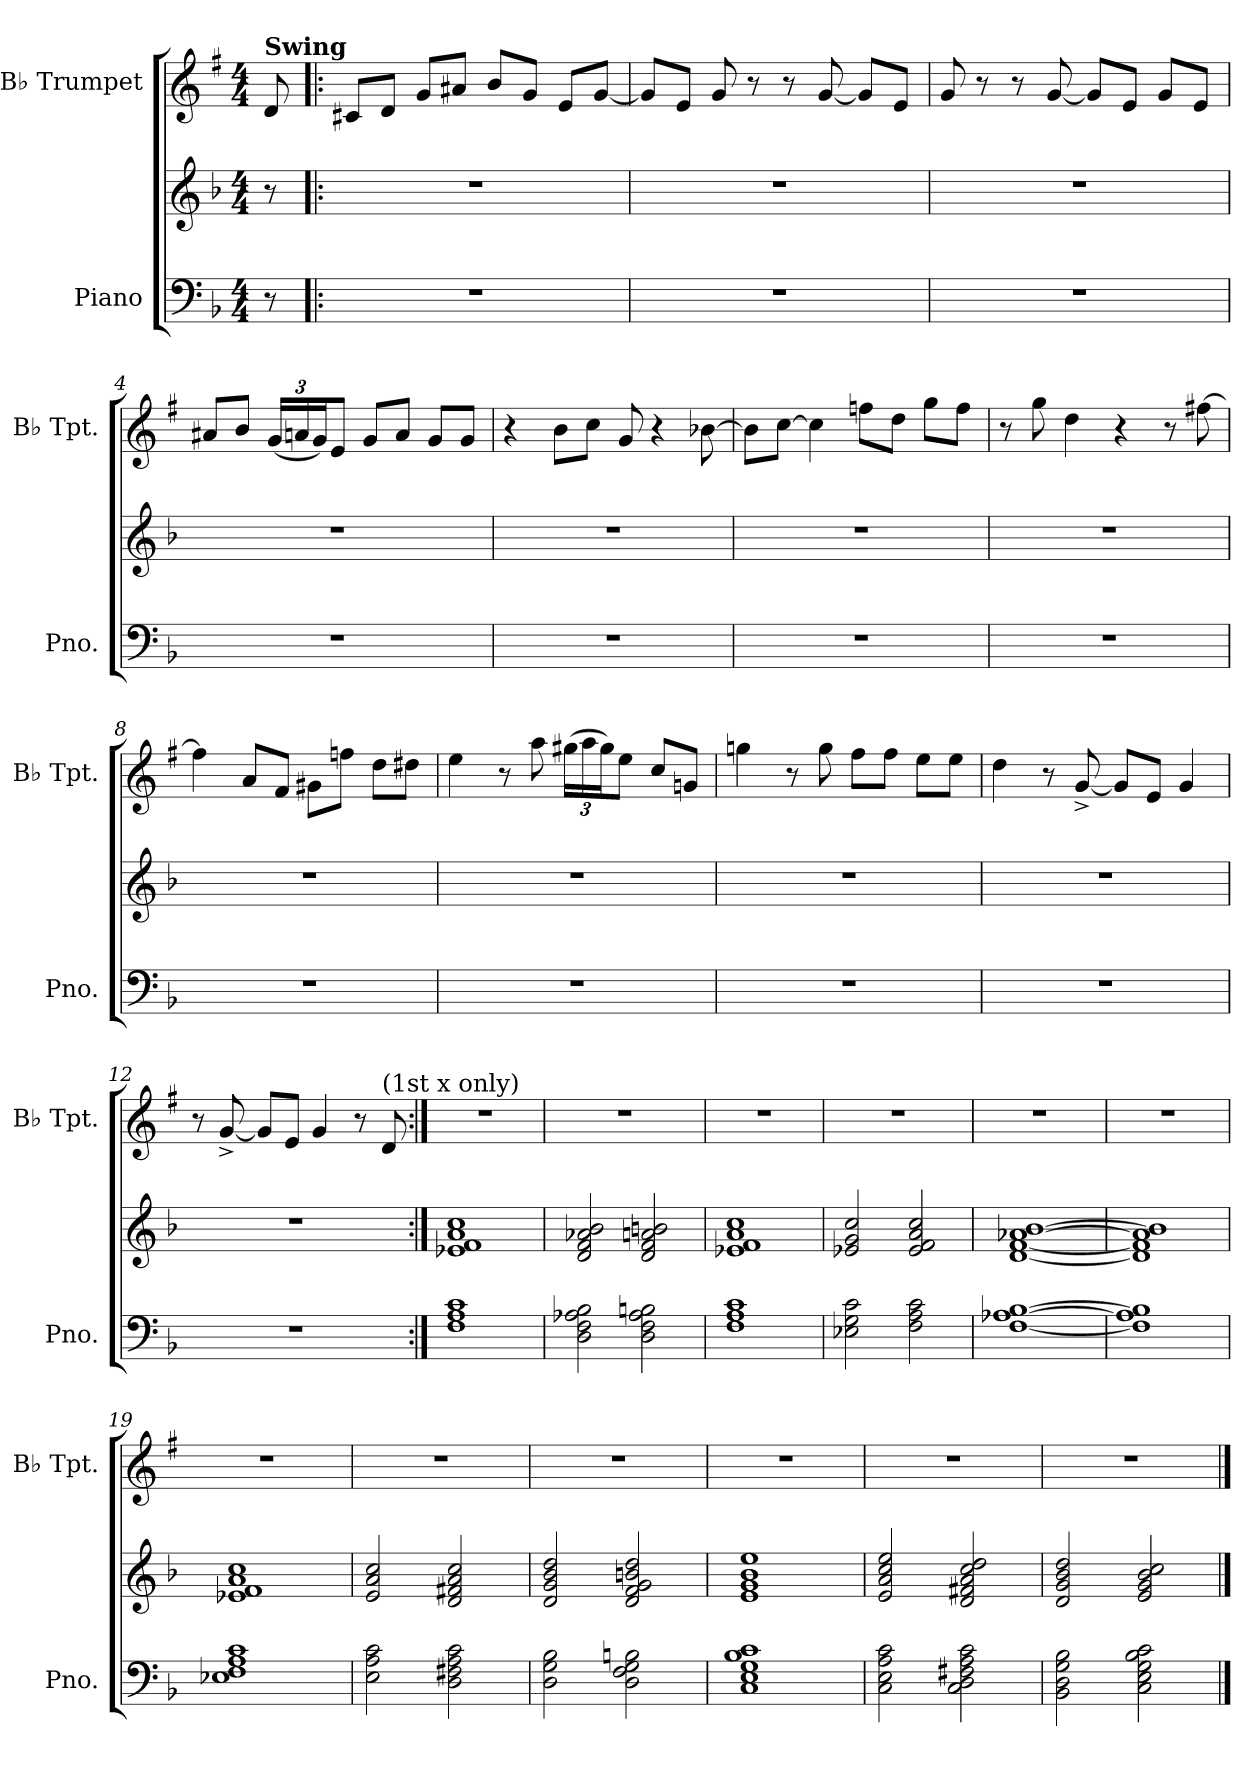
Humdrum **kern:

**kern	**kern	**kern
*part2	*part2	*part1
*staff3	*staff2	*staff1
*I"Piano	*	*I"B♭ Trumpet
*I'Pno.	*	*I'B♭ Tpt.
*clefF4	*clefG2	*clefG2
*	*	*ITrd1c2
*k[b-]	*k[b-]	*k[b-]
*M4/4	*M4/4	*M4/4
*MM163	*MM163	*MM163
=	=	=
!	!	!LO:TX:B:t=Swing
8r	8r	8c/
=1!|:	=1!|:	=1!|:
1r	1r	8Bn/L
.	.	8c/J
.	.	8f/L
.	.	8g#X/J
.	.	8a/L
.	.	8f/J
.	.	8d/L
.	.	[8f/J
=2	=2	=2
1r	1r	8f/L]
.	.	8d/J
.	.	8f/
.	.	8r
.	.	8r
.	.	[8f/
.	.	8f/L]
.	.	8d/J
=3	=3	=3
1r	1r	8f/
.	.	8r
.	.	8r
.	.	[8f/
.	.	8f/L]
.	.	8d/J
.	.	8f/L
.	.	8d/J
!!LO:LB:g=z
=4	=4	=4
1r	1r	8g#X/L
.	.	8a/J
*	*	*Xbrackettup
.	.	(<24f/LL
.	.	24gn/
.	.	24f/J)
.	.	8d/J
.	.	8f/L
.	.	8g/J
.	.	8f/L
.	.	8f/J
=5	=5	=5
1r	1r	4r
.	.	8a\L
.	.	8b-\J
.	.	8f/
.	.	4r
.	.	[8a-X\
=6	=6	=6
1r	1r	8a-\L]
.	.	[8b-\J
.	.	4b-\]
.	.	8ee-X\L
.	.	8cc\J
.	.	8ff\L
.	.	8ee-\J
=7	=7	=7
1r	1r	8r
.	.	8ff\
.	.	4cc\
.	.	4r
.	.	8r
.	.	[8een\
=8	=8	=8
1r	1r	4ee\]
.	.	8g/L
.	.	8e/J
.	.	8f#X\L
.	.	8ee-X\J
.	.	8cc\L
.	.	8cc#X\J
!!LO:LB:g=z
=9	=9	=9
1r	1r	4dd\
.	.	8r
.	.	8gg\
.	.	(>24ff#X\LL
.	.	24gg\
.	.	24ff#\J)
.	.	8dd\J
.	.	8b-/L
.	.	8fn/J
=10	=10	=10
1r	1r	4ffn\
.	.	8r
.	.	8ff\
.	.	8ee\L
.	.	8ee\J
.	.	8dd\L
.	.	8dd\J
=11	=11	=11
1r	1r	4cc\
.	.	8r
.	.	[8f^/
.	.	8f/L]
.	.	8d/J
.	.	4f/
=12	=12	=12
1r	1r	8r
.	.	[8f^/
.	.	8f/L]
.	.	8d/J
.	.	4f/
.	.	8r
!	!	!LO:TX:a:t=(1st x only)
.	.	8c/
=13:|!	=13:|!	=13:|!
1F 1A 1c	1e-X 1f 1a 1cc	1r
!!LO:PB:g=z
=14	=14	=14
2D\ 2F\ 2A-X\ 2B-\	2d/ 2f/ 2a-X/ 2b-/	1r
2D\ 2F\ 2A-\ 2Bn\	2d/ 2f/ 2an/ 2bn/	.
=15	=15	=15
1F 1A 1c	1e-X 1f 1a 1cc	1r
=16	=16	=16
2E-X\ 2G\ 2c\	2e-X/ 2g/ 2cc/	1r
2F\ 2A\ 2c\	2e-/ 2f/ 2a/ 2cc/	.
=17	=17	=17
[1F [1A-X [1B-	[1d [1f [1a-X [1b-	1r
=18	=18	=18
1F] 1A-] 1B-]	1d] 1f] 1a-] 1b-]	1r
=19	=19	=19
1E-X 1F 1A 1c	1e-X 1f 1a 1cc	1r
=20	=20	=20
2E\ 2A\ 2c\	2e/ 2a/ 2cc/	1r
2D\ 2F#X\ 2A\ 2c\	2d/ 2f#X/ 2a/ 2cc/	.
=21	=21	=21
2D\ 2G\ 2B-\	2d/ 2g/ 2b-/ 2dd/	1r
2D\ 2F\ 2G\ 2Bn\	2d/ 2f/ 2g/ 2bn/ 2dd/	.
=22	=22	=22
1C 1E 1G 1B- 1c	1e 1g 1b- 1ee	1r
!!LO:LB:g=z
=23	=23	=23
2C\ 2E\ 2A\ 2c\	2e/ 2a/ 2cc/ 2ee/	1r
2C\ 2D\ 2F#X\ 2A\ 2c\	2d/ 2f#X/ 2a/ 2cc/ 2dd/	.
=24	=24	=24
2BB-\ 2D\ 2G\ 2B-\	2d/ 2g/ 2b-/ 2dd/	1r
2C\ 2E\ 2G\ 2B-\ 2c\	2e/ 2g/ 2b-/ 2cc/	.
==	==	==
*-	*-	*-
